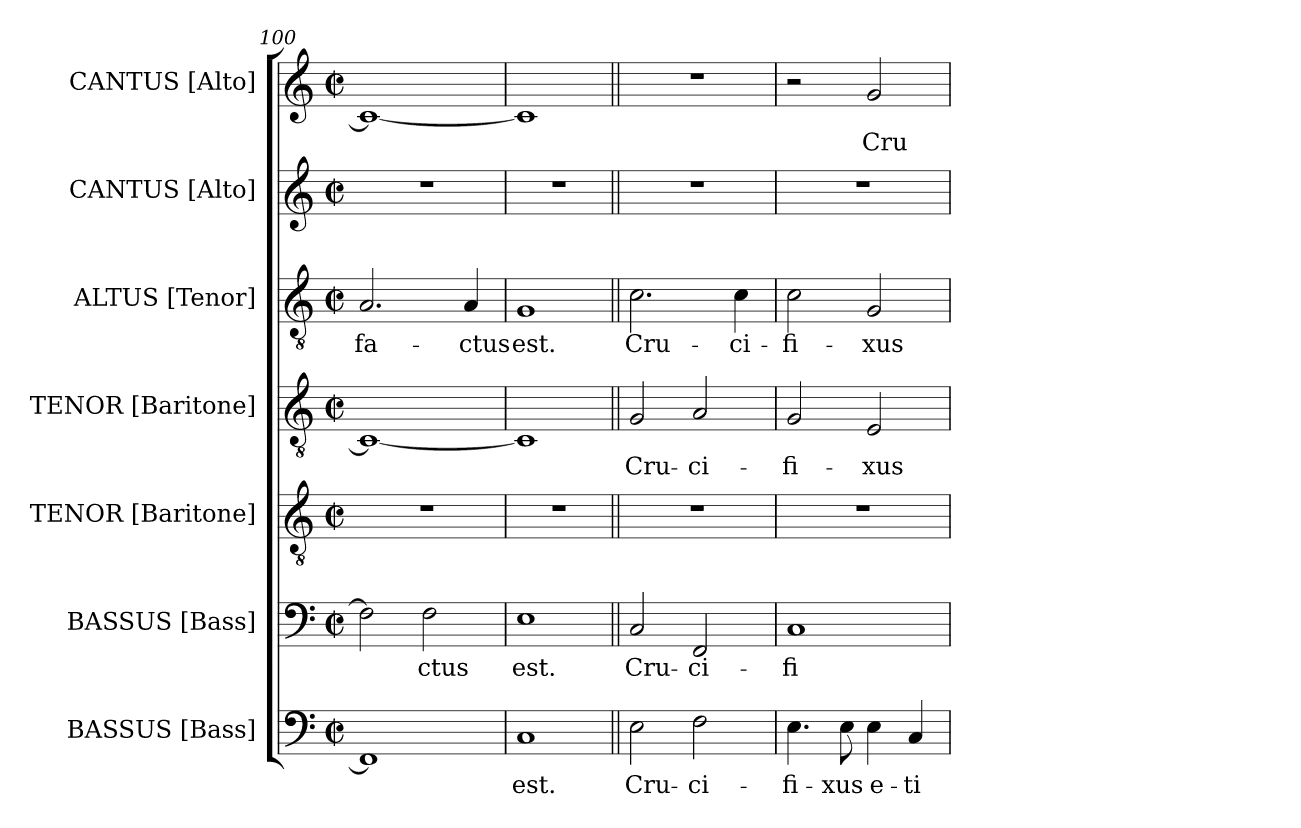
**kern	**text	**kern	**text	**kern	**kern	**text	**kern	**text	**kern	**kern	**text
*part7	*part7	*part6	*part6	*part5	*part4	*part4	*part3	*part3	*part2	*part1	*part1
*staff7	*staff7	*staff6	*staff6	*staff5	*staff4	*staff4	*staff3	*staff3	*staff2	*staff1	*staff1
*I"BASSUS [Bass]	*	*I"BASSUS [Bass]	*	*I"TENOR [Baritone]	*I"TENOR [Baritone]	*	*I"ALTUS [Tenor]	*	*I"CANTUS [Alto]	*I"CANTUS [Alto]	*
*I'B.	*	*I'B.	*	*I'Bar.	*I'Bar.	*	*I'T.	*	*I'A.	*I'A.	*
*clefF4	*	*clefF4	*	*clefGv2	*clefGv2	*	*clefGv2	*	*clefG2	*clefG2	*
*	*	*	*	*ITrd7c12	*ITrd7c12	*	*ITrd7c12	*	*	*	*
*k[]	*	*k[]	*	*k[]	*k[]	*	*k[]	*	*k[]	*k[]	*
*C:	*	*C:	*	*C:	*C:	*	*C:	*	*C:	*C:	*
*M2/2	*	*M2/2	*	*M2/2	*M2/2	*	*M2/2	*	*M2/2	*M2/2	*
*met(c|)	*	*met(c|)	*	*met(c|)	*met(c|)	*	*met(c|)	*	*met(c|)	*met(c|)	*
=100	=100	=100	=100	=100	=100	=100	=100	=100	=100	=100	=100
!	!	!	!	!	!	!	!	!LO:LY:b:color=#000000	!	!	!
1FFi]	.	2Fi\]	.	1r	1CCi_<	.	2.AAi/	fa-	1r	1ci_<	.
!	!	!	!LO:LY:b:color=#000000	!	!	!	!	!	!	!	!
.	.	2Fi\	-ctus	.	.	.	.	.	.	.	.
!	!	!	!	!	!	!	!	!LO:LY:b:color=#000000	!	!	!
.	.	.	.	.	.	.	4AAi/	-ctus	.	.	.
=101	=101	=101	=101	=101	=101	=101	=101	=101	=101	=101	=101
!	!LO:LY:b:color=#000000	!	!	!	!	!	!	!	!	!	!
!	!	!	!LO:LY:b:color=#000000	!	!	!	!	!	!	!	!
!	!	!	!	!	!	!	!	!LO:LY:b:color=#000000	!	!	!
1Ci	est.	1Ei	est.	1r	1CCi]	.	1GGi	est.	1r	1ci]	.
!!LO:LB:g=z
=102||	=102||	=102||	=102||	=102||	=102||	=102||	=102||	=102||	=102||	=102||	=102||
!	!LO:LY:b:color=#000000	!	!	!	!	!	!	!	!	!	!
!	!	!	!LO:LY:b:color=#000000	!	!	!	!	!	!	!	!
!	!	!	!	!	!	!LO:LY:b:color=#000000	!	!	!	!	!
!	!	!	!	!	!	!	!	!LO:LY:b:color=#000000	!	!	!
2Ei\	Cru-	2Ci/	Cru-	1r	2GGi/	Cru-	2.Ci\	Cru-	1r	1r	.
!	!LO:LY:b:color=#000000	!	!	!	!	!	!	!	!	!	!
!	!	!	!LO:LY:b:color=#000000	!	!	!	!	!	!	!	!
!	!	!	!	!	!	!LO:LY:b:color=#000000	!	!	!	!	!
2Fi\	-ci-	2FFi/	-ci-	.	2AAi/	-ci-	.	.	.	.	.
!	!	!	!	!	!	!	!	!LO:LY:b:color=#000000	!	!	!
.	.	.	.	.	.	.	4Ci\	-ci-	.	.	.
=103	=103	=103	=103	=103	=103	=103	=103	=103	=103	=103	=103
!	!LO:LY:b:color=#000000	!	!	!	!	!	!	!	!	!	!
!	!	!	!LO:LY:b:color=#000000	!	!	!	!	!	!	!	!
!	!	!	!	!	!	!LO:LY:b:color=#000000	!	!	!	!	!
!	!	!	!	!	!	!	!	!LO:LY:b:color=#000000	!	!	!
4.Ei\	-fi-	1Ci	-fi-	1r	2GGi/	-fi-	2Ci\	-fi-	1r	2r	.
!	!LO:LY:b:color=#000000	!	!	!	!	!	!	!	!	!	!
8Ei\	-xus	.	.	.	.	.	.	.	.	.	.
!	!LO:LY:b:color=#000000	!	!	!	!	!	!	!	!	!	!
!	!	!	!	!	!	!LO:LY:b:color=#000000	!	!	!	!	!
!	!	!	!	!	!	!	!	!LO:LY:b:color=#000000	!	!	!
!	!	!	!	!	!	!	!	!	!	!	!LO:LY:b:color=#000000
4Ei\	e-	.	.	.	2EEi/	-xus	2GGi/	-xus	.	2gi/	Cru-
!	!LO:LY:b:color=#000000	!	!	!	!	!	!	!	!	!	!
4Ci/	-ti-	.	.	.	.	.	.	.	.	.	.
=	=	=	=	=	=	=	=	=	=	=	=
*-	*-	*-	*-	*-	*-	*-	*-	*-	*-	*-	*-
